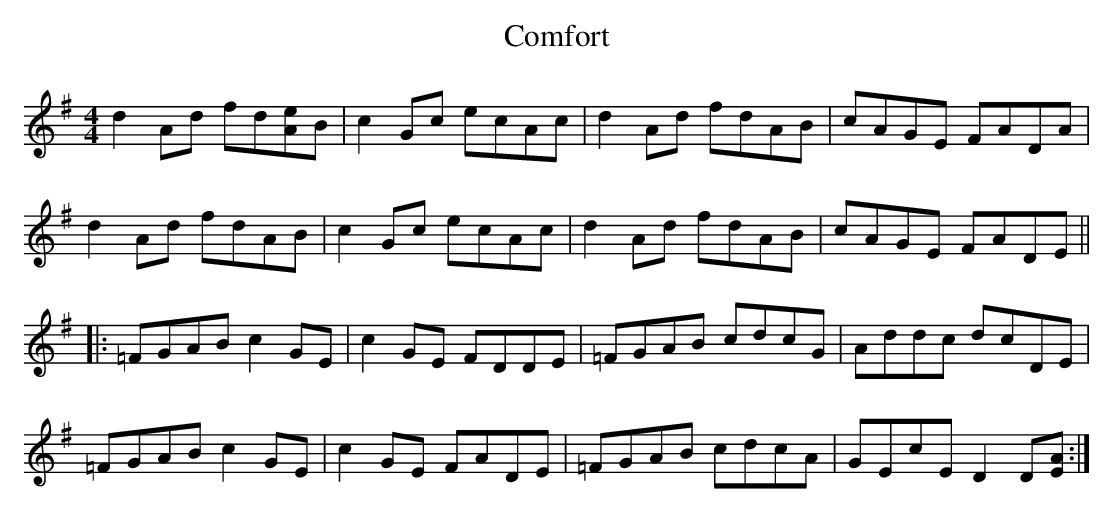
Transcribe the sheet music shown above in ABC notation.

X:1
T: Comfort
M: 4/4
L: 1/8
K: Dmix
d2Ad fd[eA]B | c2Gc ecAc | d2Ad fdAB | cAGE FADA |
d2Ad fdAB | c2Gc ecAc | d2Ad fdAB | cAGE FADE ||
|:=FGAB c2GE | c2GE FDDE | =FGAB cdcG | Addc dcDE |
=FGAB c2GE | c2GE FADE | =FGAB cdcA | GEcE D2D[AE] :|
